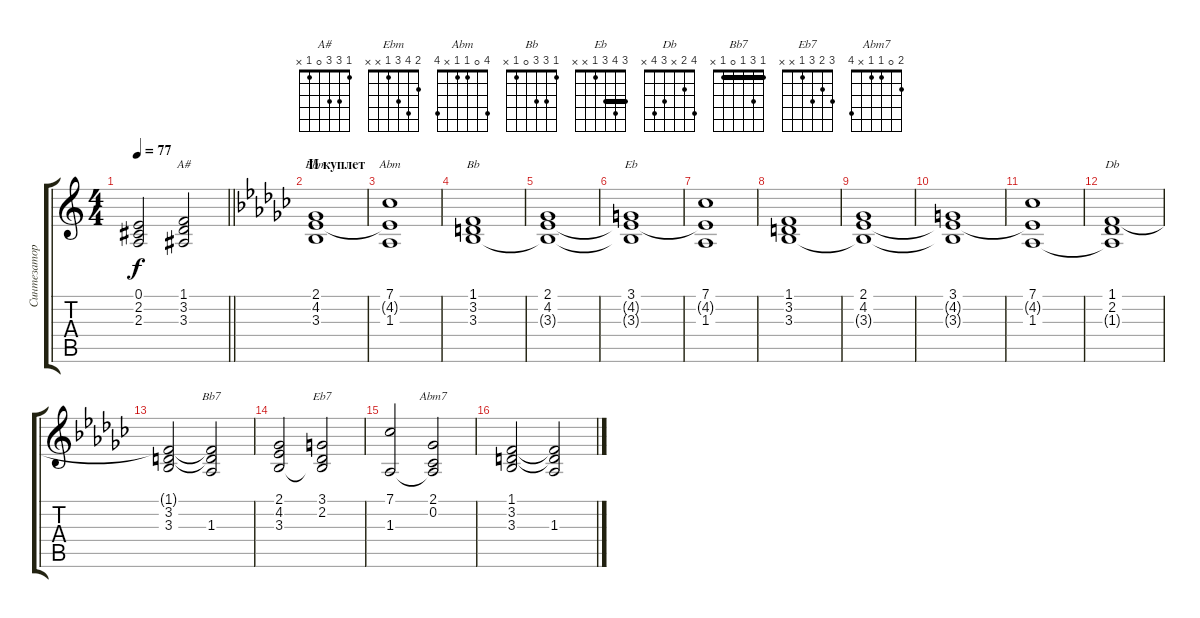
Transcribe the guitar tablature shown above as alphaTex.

\track ("Синтезатор" "Синтезатор") {instrument pad2warm}
\staff {score tabs}
\tuning (E4 B3 G3 D3 A2 E2) {hide}
\chord ("A#" 1 3 3 0 1 x)
\chord ("Ebm" 2 4 3 1 x x)
\chord ("Abm" 4 0 1 1 x 4)
\chord ("Bb" 1 3 3 0 1 x)
\chord ("Eb" 3 4 3 1 x x) {barre 3}
\chord ("Db" 4 2 x 3 4 x)
\chord ("Bb7" 1 3 1 0 1 x) {barre 1}
\chord ("Eb7" 3 2 3 1 x x)
\chord ("Abm7" 2 0 1 1 x 4)
\ts (4 4)
\tempo 77
\clef g2
\barLineRight lightlight
\ks c
(0.1{t} 2.2{t} 2.3{t}).2{dy f} (1.1 3.2 3.3).2{ch "A#"} |
\section ("" "II куплет")
\ks ebminor
(2.1 4.2 3.3).1{ch "Ebm"} |
(7.1 4.2{t} 1.3).1{ch "Abm"} |
(1.1 3.2 3.3).1{ch "Bb"} |
(2.1 4.2 3.3{t}).1 |
(3.1 4.2{t} 3.3{t}).1{ch "Eb"} |
(7.1 4.2{t} 1.3).1 |
(1.1 3.2 3.3).1 |
(2.1 4.2 3.3{t}).1 |
(3.1 4.2{t} 3.3{t}).1 |
(7.1 4.2{t} 1.3).1 |
(1.1 2.2 1.3{t}).1{ch "Db"} |
(1.1{t} 3.2 3.3).2 (1.1{t} 3.2{t} 1.3).2{ch "Bb7"} |
(2.1 4.2 3.3).2 (3.1 2.2 3.3{t}).2{ch "Eb7"} |
(7.1 1.3).2 (2.1 0.2 1.3{t}).2{ch "Abm7"} |
(1.1 3.2 3.3).2 (1.1{t} 3.2{t} 1.3).2
